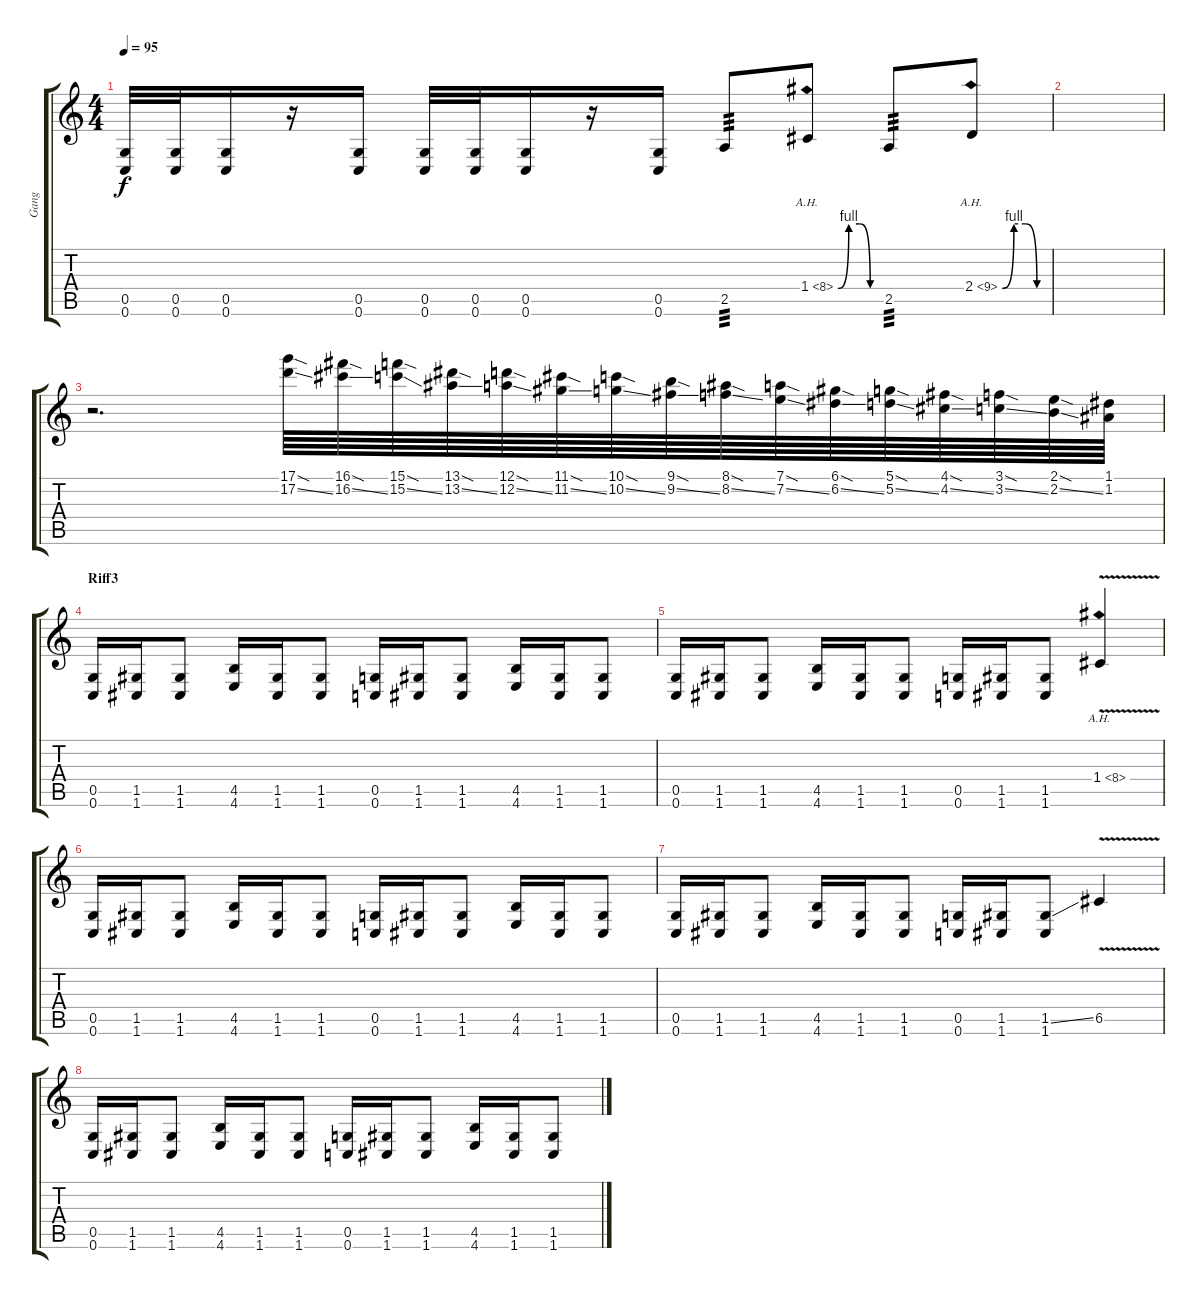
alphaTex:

\track ("Gang" "Gang") {instrument distortionguitar}
\staff {score tabs}
\tuning (D4 A3 F3 C3 G2 C2) {hide}
\ts (4 4)
\tempo 95
\clef g2
\ks c
(0.5 0.6).32{dy f} (0.5 0.6).32 (0.5 0.6).16 r.16 (0.5 0.6).16 (0.5 0.6).32 (0.5 0.6).32 (0.5 0.6).16 r.16 (0.5 0.6).16 2.5.8{tp 3} 1.4{be (custom 0 0 15 4 30 4 45 0 60 0) ah 7}.8 2.5.8{tp 3} 2.4{be (custom 0 0 15 4 30 4 45 0 60 0) ah 7}.8 |
|
r.2{d} (17.1{sod} 17.2{ss}).64 (16.1{sod} 16.2{ss}).64 (15.1{sod} 15.2{ss}).64 (13.1{sod} 13.2{ss}).64 (12.1{sod} 12.2{ss}).64 (11.1{sod} 11.2{ss}).64 (10.1{sod} 10.2{ss}).64 (9.1{sod} 9.2{ss}).64 (8.1{sod} 8.2{ss}).64 (7.1{sod} 7.2{ss}).64 (6.1{sod} 6.2{ss}).64 (5.1{sod} 5.2{ss}).64 (4.1{sod} 4.2{ss}).64 (3.1{sod} 3.2{ss}).64 (2.1{sod} 2.2{ss}).64 (1.1 1.2).64 |
\section ("" "Riff3")
(0.5 0.6).16 (1.5 1.6).16 (1.5 1.6).8 (4.5 4.6).16 (1.5 1.6).16 (1.5 1.6).8 (0.5 0.6).16 (1.5 1.6).16 (1.5 1.6).8 (4.5 4.6).16 (1.5 1.6).16 (1.5 1.6).8 |
(0.5 0.6).16 (1.5 1.6).16 (1.5 1.6).8 (4.5 4.6).16 (1.5 1.6).16 (1.5 1.6).8 (0.5 0.6).16 (1.5 1.6).16 (1.5 1.6).8 1.4{ah 7 v}.4 |
(0.5 0.6).16 (1.5 1.6).16 (1.5 1.6).8 (4.5 4.6).16 (1.5 1.6).16 (1.5 1.6).8 (0.5 0.6).16 (1.5 1.6).16 (1.5 1.6).8 (4.5 4.6).16 (1.5 1.6).16 (1.5 1.6).8 |
(0.5 0.6).16 (1.5 1.6).16 (1.5 1.6).8 (4.5 4.6).16 (1.5 1.6).16 (1.5 1.6).8 (0.5 0.6).16 (1.5 1.6).16 (1.5{ss} 1.6).8 6.5{v}.4 |
(0.5 0.6).16 (1.5 1.6).16 (1.5 1.6).8 (4.5 4.6).16 (1.5 1.6).16 (1.5 1.6).8 (0.5 0.6).16 (1.5 1.6).16 (1.5 1.6).8 (4.5 4.6).16 (1.5 1.6).16 (1.5 1.6).8
